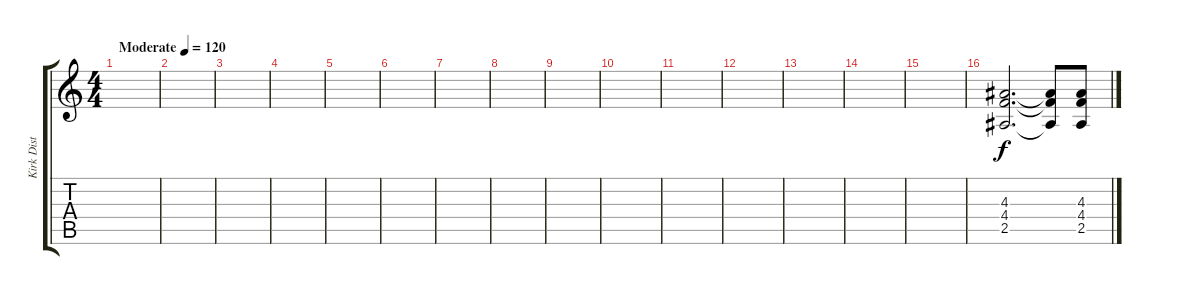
\track ("Kirk Dist" "Kirk Dist") {instrument distortionguitar}
\staff {score tabs}
\tuning (Eb4 Bb3 Gb3 Db3 Ab2 Eb2) {hide}
\ts (4 4)
\tempo (120 "Moderate")
\tempo 65
\tempo (120 "Moderate")
\clef g2
\ks c
|
|
|
|
|
|
|
|
|
|
|
|
|
|
|
(4.3 4.4 2.5).2{d volume 7} (4.3{t} 4.4{t} 2.5{t}).8 (4.3 4.4 2.5).8
